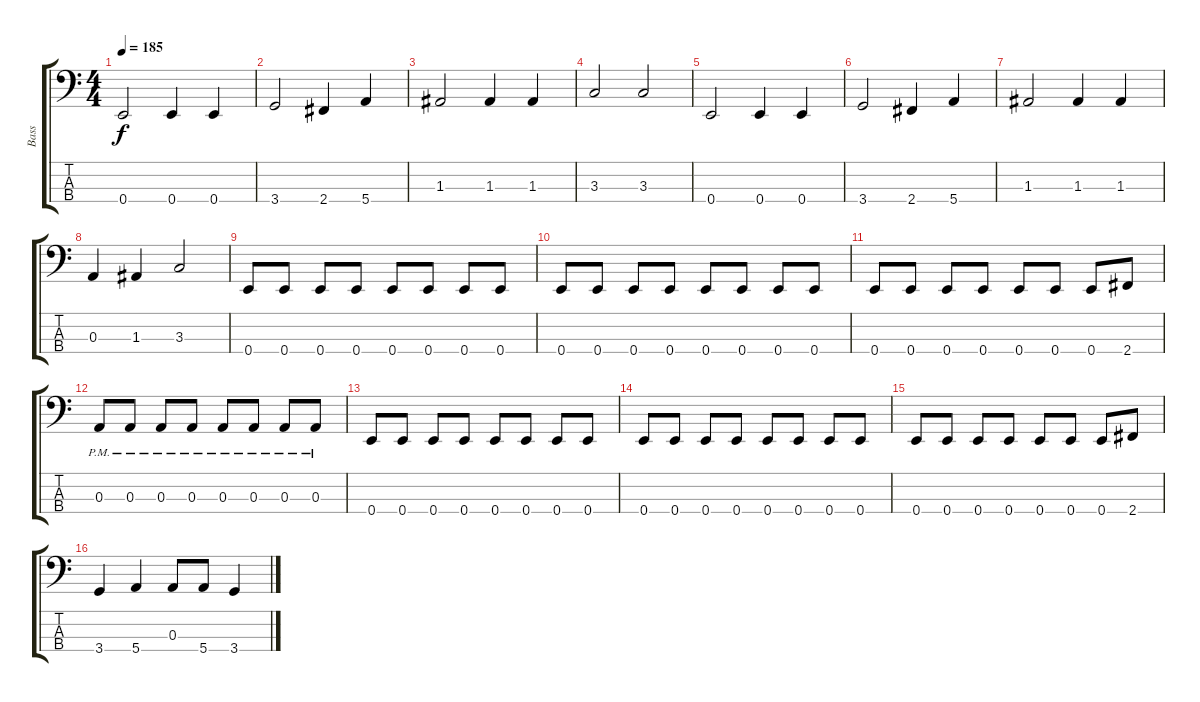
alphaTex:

\track ("Bass" "Bass") {instrument electricbassfinger}
\staff {score tabs}
\tuning (G2 D2 A1 E1) {hide}
\ts (4 4)
\tempo 185
\clef f4
\ks c
0.4.2{dy f} 0.4.4 0.4.4 |
3.4.2 2.4.4 5.4.4 |
1.3.2 1.3.4 1.3.4 |
3.3.2 3.3.2 |
0.4.2 0.4.4 0.4.4 |
3.4.2 2.4.4 5.4.4 |
1.3.2 1.3.4 1.3.4 |
0.3.4 1.3.4 3.3.2 |
0.4.8 0.4.8 0.4.8 0.4.8 0.4.8 0.4.8 0.4.8 0.4.8 |
0.4.8 0.4.8 0.4.8 0.4.8 0.4.8 0.4.8 0.4.8 0.4.8 |
0.4.8 0.4.8 0.4.8 0.4.8 0.4.8 0.4.8 0.4.8 2.4.8 |
0.3{pm}.8 0.3{pm}.8 0.3{pm}.8 0.3{pm}.8 0.3{pm}.8 0.3{pm}.8 0.3{pm}.8 0.3{pm}.8 |
0.4.8 0.4.8 0.4.8 0.4.8 0.4.8 0.4.8 0.4.8 0.4.8 |
0.4.8 0.4.8 0.4.8 0.4.8 0.4.8 0.4.8 0.4.8 0.4.8 |
0.4.8 0.4.8 0.4.8 0.4.8 0.4.8 0.4.8 0.4.8 2.4.8 |
3.4.4 5.4.4 0.3.8 5.4.8 3.4.4
